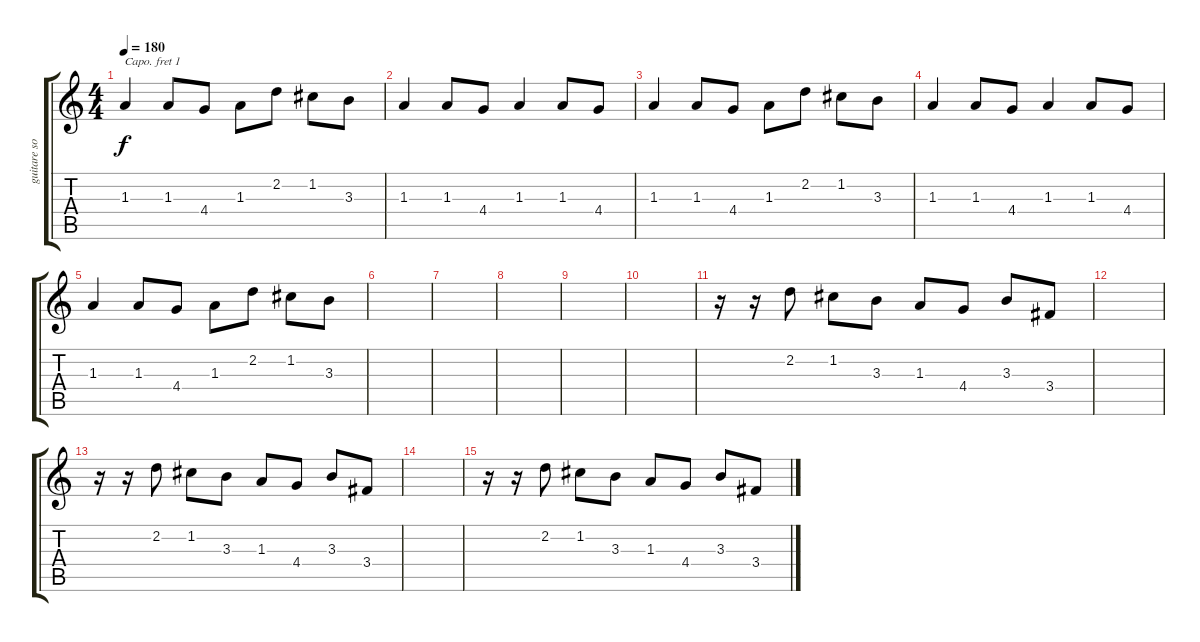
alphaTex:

\track ("guitare solo " "guitare so") {instrument electricguitarmuted}
\staff {score tabs}
\capo 1
\tuning (E4 B3 G3 D3 A2 E2) {hide}
\ts (4 4)
\tempo 180
\clef g2
\ks c
1.3.4{dy f} 1.3.8 4.4.8 1.3.8 2.2.8 1.2.8 3.3.8 |
1.3.4 1.3.8 4.4.8 1.3.4 1.3.8 4.4.8 |
1.3.4 1.3.8 4.4.8 1.3.8 2.2.8 1.2.8 3.3.8 |
1.3.4 1.3.8 4.4.8 1.3.4 1.3.8 4.4.8 |
1.3.4 1.3.8 4.4.8 1.3.8 2.2.8 1.2.8 3.3.8 |
|
|
|
|
|
r.16 r.16 2.2.8 1.2.8 3.3.8 1.3.8 4.4.8 3.3.8 3.4.8 |
|
r.16 r.16 2.2.8 1.2.8 3.3.8 1.3.8 4.4.8 3.3.8 3.4.8 |
|
r.16 r.16 2.2.8 1.2.8 3.3.8 1.3.8 4.4.8 3.3.8 3.4.8
